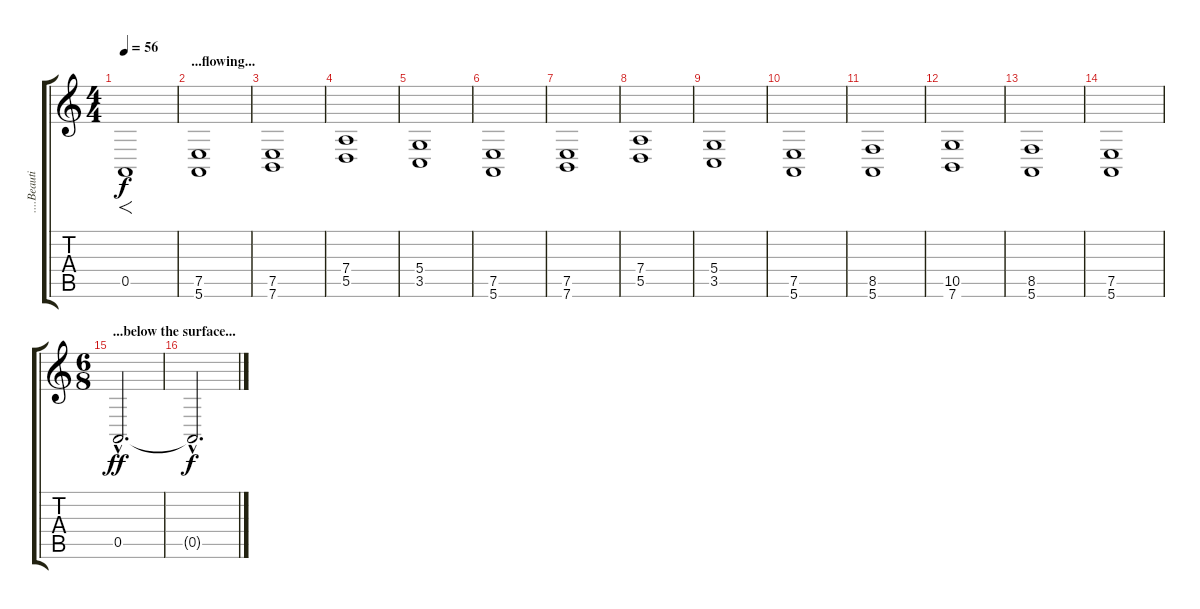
\track ("....Beautiful...." "....Beauti") {instrument synthstrings1}
\staff {score tabs}
\tuning (E4 B3 G3 D3 A2 E2) {hide}
\ts (4 4)
\tempo 56
\clef g2
\ks c
0.5.1{f dy f instrument synthstrings1} |
\section ("" "...flowing...")
(7.5 5.6).1 |
(7.5 7.6).1 |
(7.4 5.5).1 |
(5.4 3.5).1 |
(7.5 5.6).1 |
(7.5 7.6).1 |
(7.4 5.5).1 |
(5.4 3.5).1 |
(7.5 5.6).1 |
(8.5 5.6).1 |
(10.5 7.6).1 |
(8.5 5.6).1 |
(7.5 5.6).1{volume 16} |
\ts (6 8)
\section ("" "...below the surface...")
0.5{hac}.2{d dy ff volume 12} |
0.5{hac t}.2{d dy f}
